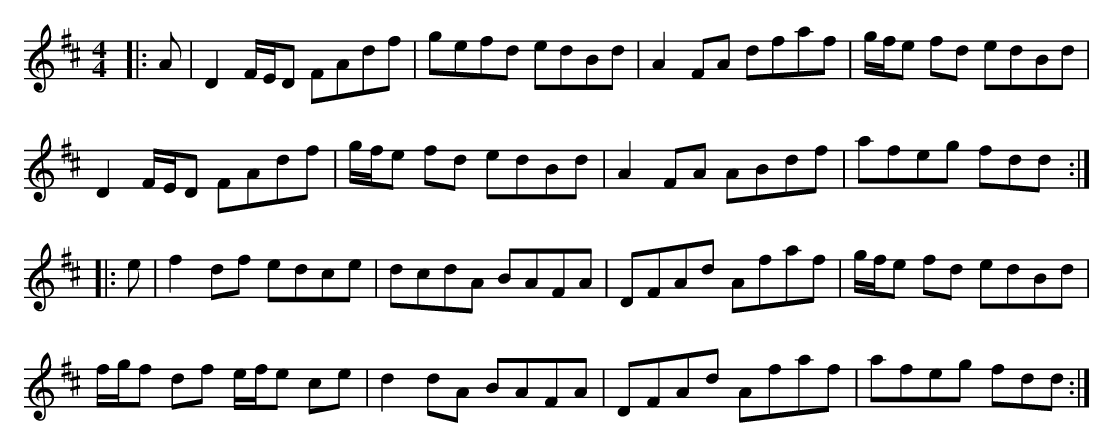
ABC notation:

X:1
M:4/4
K:D
|:A|D2 F/E/D FAdf|gefd edBd|A2 FA dfaf|g/f/e fd edBd|
D2 F/E/D FAdf|g/f/e fd edBd|A2 FA ABdf|afeg fdd:|
|:e|f2 df edce|dcdA BAFA|DFAd Afaf|g/f/e fd edBd|
f/g/f df e/f/e ce|d2 dA BAFA|DFAd Afaf|afeg fdd:|
